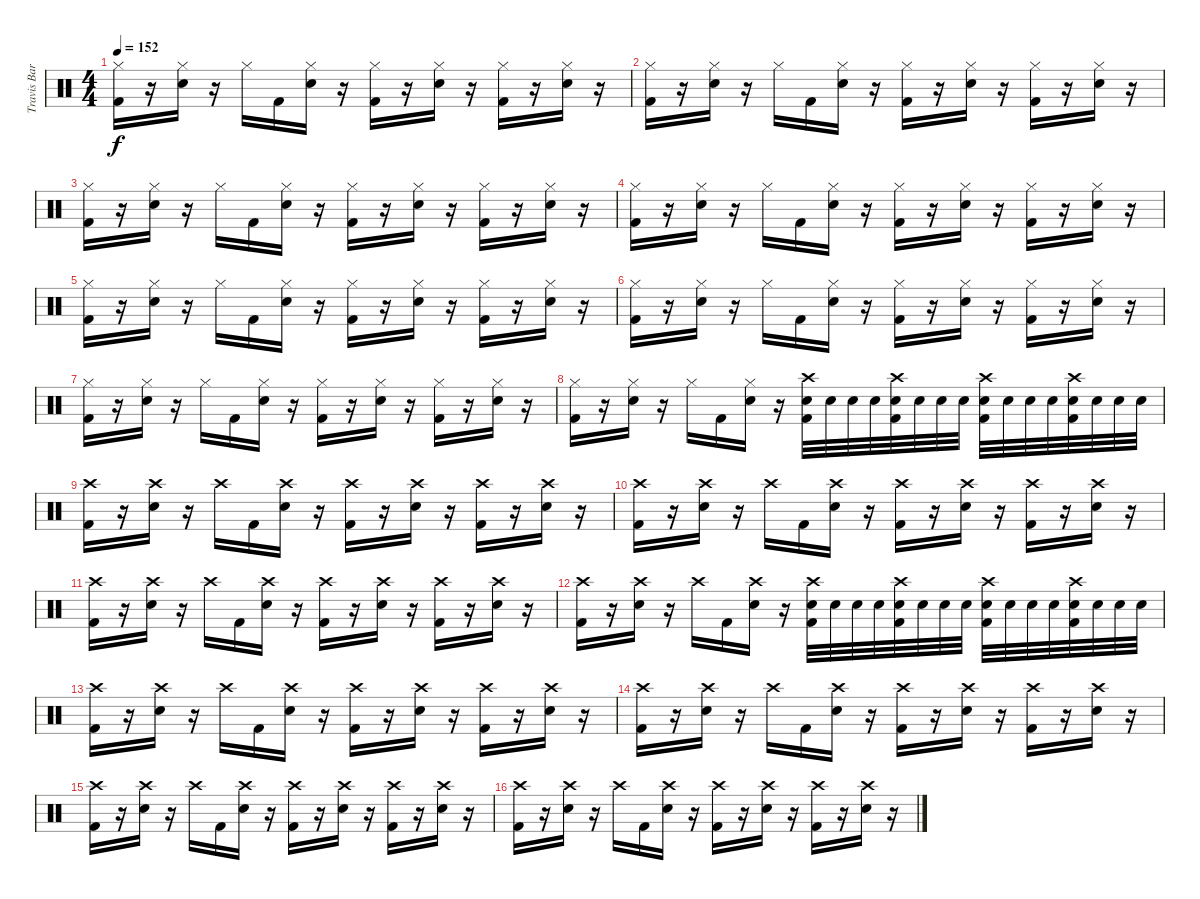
\track ("Travis Barker (Drums)" "Travis Bar") {instrument percussion}
\staff {score}
\articulation defaults
\ts (4 4)
\tempo 152
\clef neutral
\ks c
("Hi-Hat (closed)" "Kick (hit) 2").16{dy f} r.16 ("Hi-Hat (closed)" "Snare (hit) 2").16 r.16 "Hi-Hat (closed)".16 "Kick (hit) 2".16 ("Hi-Hat (closed)" "Snare (hit) 2").16 r.16 ("Hi-Hat (closed)" "Kick (hit) 2").16 r.16 ("Hi-Hat (closed)" "Snare (hit) 2").16 r.16 ("Hi-Hat (closed)" "Kick (hit) 2").16 r.16 ("Hi-Hat (closed)" "Snare (hit) 2").16 r.16 |
("Hi-Hat (closed)" "Kick (hit) 2").16 r.16 ("Hi-Hat (closed)" "Snare (hit) 2").16 r.16 "Hi-Hat (closed)".16 "Kick (hit) 2".16 ("Hi-Hat (closed)" "Snare (hit) 2").16 r.16 ("Hi-Hat (closed)" "Kick (hit) 2").16 r.16 ("Hi-Hat (closed)" "Snare (hit) 2").16 r.16 ("Hi-Hat (closed)" "Kick (hit) 2").16 r.16 ("Hi-Hat (closed)" "Snare (hit) 2").16 r.16 |
("Hi-Hat (closed)" "Kick (hit) 2").16 r.16 ("Hi-Hat (closed)" "Snare (hit) 2").16 r.16 "Hi-Hat (closed)".16 "Kick (hit) 2".16 ("Hi-Hat (closed)" "Snare (hit) 2").16 r.16 ("Hi-Hat (closed)" "Kick (hit) 2").16 r.16 ("Hi-Hat (closed)" "Snare (hit) 2").16 r.16 ("Hi-Hat (closed)" "Kick (hit) 2").16 r.16 ("Hi-Hat (closed)" "Snare (hit) 2").16 r.16 |
("Hi-Hat (closed)" "Kick (hit) 2").16 r.16 ("Hi-Hat (closed)" "Snare (hit) 2").16 r.16 "Hi-Hat (closed)".16 "Kick (hit) 2".16 ("Hi-Hat (closed)" "Snare (hit) 2").16 r.16 ("Hi-Hat (closed)" "Kick (hit) 2").16 r.16 ("Hi-Hat (closed)" "Snare (hit) 2").16 r.16 ("Hi-Hat (closed)" "Kick (hit) 2").16 r.16 ("Hi-Hat (closed)" "Snare (hit) 2").16 r.16 |
("Hi-Hat (closed)" "Kick (hit) 2").16 r.16 ("Hi-Hat (closed)" "Snare (hit) 2").16 r.16 "Hi-Hat (closed)".16 "Kick (hit) 2".16 ("Hi-Hat (closed)" "Snare (hit) 2").16 r.16 ("Hi-Hat (closed)" "Kick (hit) 2").16 r.16 ("Hi-Hat (closed)" "Snare (hit) 2").16 r.16 ("Hi-Hat (closed)" "Kick (hit) 2").16 r.16 ("Hi-Hat (closed)" "Snare (hit) 2").16 r.16 |
("Hi-Hat (closed)" "Kick (hit) 2").16 r.16 ("Hi-Hat (closed)" "Snare (hit) 2").16 r.16 "Hi-Hat (closed)".16 "Kick (hit) 2".16 ("Hi-Hat (closed)" "Snare (hit) 2").16 r.16 ("Hi-Hat (closed)" "Kick (hit) 2").16 r.16 ("Hi-Hat (closed)" "Snare (hit) 2").16 r.16 ("Hi-Hat (closed)" "Kick (hit) 2").16 r.16 ("Hi-Hat (closed)" "Snare (hit) 2").16 r.16 |
("Hi-Hat (closed)" "Kick (hit) 2").16 r.16 ("Hi-Hat (closed)" "Snare (hit) 2").16 r.16 "Hi-Hat (closed)".16 "Kick (hit) 2".16 ("Hi-Hat (closed)" "Snare (hit) 2").16 r.16 ("Hi-Hat (closed)" "Kick (hit) 2").16 r.16 ("Hi-Hat (closed)" "Snare (hit) 2").16 r.16 ("Hi-Hat (closed)" "Kick (hit) 2").16 r.16 ("Hi-Hat (closed)" "Snare (hit) 2").16 r.16 |
("Hi-Hat (closed)" "Kick (hit) 2").16 r.16 ("Hi-Hat (closed)" "Snare (hit) 2").16 r.16 "Hi-Hat (closed)".16 "Kick (hit) 2".16 ("Hi-Hat (closed)" "Snare (hit) 2").16 r.16 ("Crash high (hit)" "Kick (hit) 2" "Snare (hit) 2").32 "Snare (hit) 2".32 "Snare (hit) 2".32 "Snare (hit) 2".32 ("Crash high (hit)" "Kick (hit) 2" "Snare (hit) 2").32 "Snare (hit) 2".32 "Snare (hit) 2".32 "Snare (hit) 2".32 ("Crash high (hit)" "Kick (hit) 2" "Snare (hit) 2").32 "Snare (hit) 2".32 "Snare (hit) 2".32 "Snare (hit) 2".32 ("Crash high (hit)" "Kick (hit) 2" "Snare (hit) 2").32 "Snare (hit) 2".32 "Snare (hit) 2".32 "Snare (hit) 2".32 |
("Crash high (hit)" "Kick (hit) 2").16 r.16 ("Crash high (hit)" "Snare (hit) 2").16 r.16 "Crash high (hit)".16 "Kick (hit) 2".16 ("Crash high (hit)" "Snare (hit) 2").16 r.16 ("Crash high (hit)" "Kick (hit) 2").16 r.16 ("Crash high (hit)" "Snare (hit) 2").16 r.16 ("Crash high (hit)" "Kick (hit) 2").16 r.16 ("Crash high (hit)" "Snare (hit) 2").16 r.16 |
("Crash high (hit)" "Kick (hit) 2").16 r.16 ("Crash high (hit)" "Snare (hit) 2").16 r.16 "Crash high (hit)".16 "Kick (hit) 2".16 ("Crash high (hit)" "Snare (hit) 2").16 r.16 ("Crash high (hit)" "Kick (hit) 2").16 r.16 ("Crash high (hit)" "Snare (hit) 2").16 r.16 ("Crash high (hit)" "Kick (hit) 2").16 r.16 ("Crash high (hit)" "Snare (hit) 2").16 r.16 |
("Crash high (hit)" "Kick (hit) 2").16 r.16 ("Crash high (hit)" "Snare (hit) 2").16 r.16 "Crash high (hit)".16 "Kick (hit) 2".16 ("Crash high (hit)" "Snare (hit) 2").16 r.16 ("Crash high (hit)" "Kick (hit) 2").16 r.16 ("Crash high (hit)" "Snare (hit) 2").16 r.16 ("Crash high (hit)" "Kick (hit) 2").16 r.16 ("Crash high (hit)" "Snare (hit) 2").16 r.16 |
("Crash high (hit)" "Kick (hit) 2").16 r.16 ("Crash high (hit)" "Snare (hit) 2").16 r.16 "Crash high (hit)".16 "Kick (hit) 2".16 ("Crash high (hit)" "Snare (hit) 2").16 r.16 ("Crash high (hit)" "Kick (hit) 2" "Snare (hit) 2").32 "Snare (hit) 2".32 "Snare (hit) 2".32 "Snare (hit) 2".32 ("Crash high (hit)" "Kick (hit) 2" "Snare (hit) 2").32 "Snare (hit) 2".32 "Snare (hit) 2".32 "Snare (hit) 2".32 ("Crash high (hit)" "Kick (hit) 2" "Snare (hit) 2").32 "Snare (hit) 2".32 "Snare (hit) 2".32 "Snare (hit) 2".32 ("Crash high (hit)" "Kick (hit) 2" "Snare (hit) 2").32 "Snare (hit) 2".32 "Snare (hit) 2".32 "Snare (hit) 2".32 |
("Crash high (hit)" "Kick (hit) 2").16 r.16 ("Crash high (hit)" "Snare (hit) 2").16 r.16 "Crash high (hit)".16 "Kick (hit) 2".16 ("Crash high (hit)" "Snare (hit) 2").16 r.16 ("Crash high (hit)" "Kick (hit) 2").16 r.16 ("Crash high (hit)" "Snare (hit) 2").16 r.16 ("Crash high (hit)" "Kick (hit) 2").16 r.16 ("Crash high (hit)" "Snare (hit) 2").16 r.16 |
("Crash high (hit)" "Kick (hit) 2").16 r.16 ("Crash high (hit)" "Snare (hit) 2").16 r.16 "Crash high (hit)".16 "Kick (hit) 2".16 ("Crash high (hit)" "Snare (hit) 2").16 r.16 ("Crash high (hit)" "Kick (hit) 2").16 r.16 ("Crash high (hit)" "Snare (hit) 2").16 r.16 ("Crash high (hit)" "Kick (hit) 2").16 r.16 ("Crash high (hit)" "Snare (hit) 2").16 r.16 |
("Crash high (hit)" "Kick (hit) 2").16 r.16 ("Crash high (hit)" "Snare (hit) 2").16 r.16 "Crash high (hit)".16 "Kick (hit) 2".16 ("Crash high (hit)" "Snare (hit) 2").16 r.16 ("Crash high (hit)" "Kick (hit) 2").16 r.16 ("Crash high (hit)" "Snare (hit) 2").16 r.16 ("Crash high (hit)" "Kick (hit) 2").16 r.16 ("Crash high (hit)" "Snare (hit) 2").16 r.16 |
("Crash high (hit)" "Kick (hit) 2").16 r.16 ("Crash high (hit)" "Snare (hit) 2").16 r.16 "Crash high (hit)".16 "Kick (hit) 2".16 ("Crash high (hit)" "Snare (hit) 2").16 r.16 ("Crash high (hit)" "Kick (hit) 2").16 r.16 ("Crash high (hit)" "Snare (hit) 2").16 r.16 ("Crash high (hit)" "Kick (hit) 2").16 r.16 ("Crash high (hit)" "Snare (hit) 2").16 r.16
